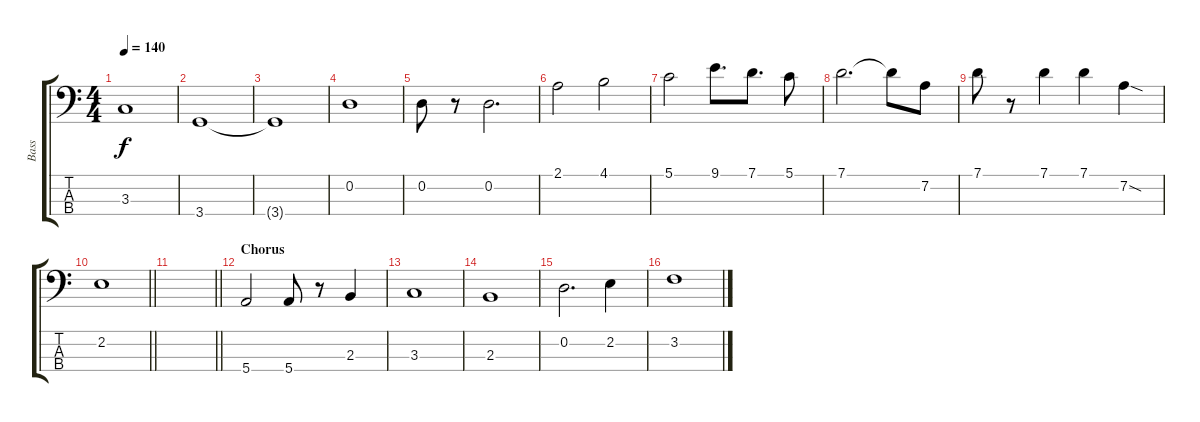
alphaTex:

\track ("Bass" "Bass") {instrument electricbassfinger}
\staff {score tabs}
\tuning (G2 D2 A1 E1) {hide}
\ts (4 4)
\tempo 140
\clef f4
\ks c
3.3.1{dy f} |
3.4.1 |
3.4{t}.1 |
0.2.1 |
0.2.8 r.8 0.2.2{d} |
2.1.2 4.1.2 |
5.1.2 9.1.8{d} 7.1.8{d} 5.1.8 |
7.1.2{d} 7.1{t}.8 7.2.8 |
7.1.8 r.8 7.1.4 7.1.4 7.2{sod}.4 |
\barLineRight lightlight
2.2.1 |
\barLineRight lightlight
|
\section ("" "Chorus")
5.4.2 5.4.8 r.8 2.3.4 |
3.3.1 |
2.3.1 |
0.2.2{d} 2.2.4 |
3.2.1
